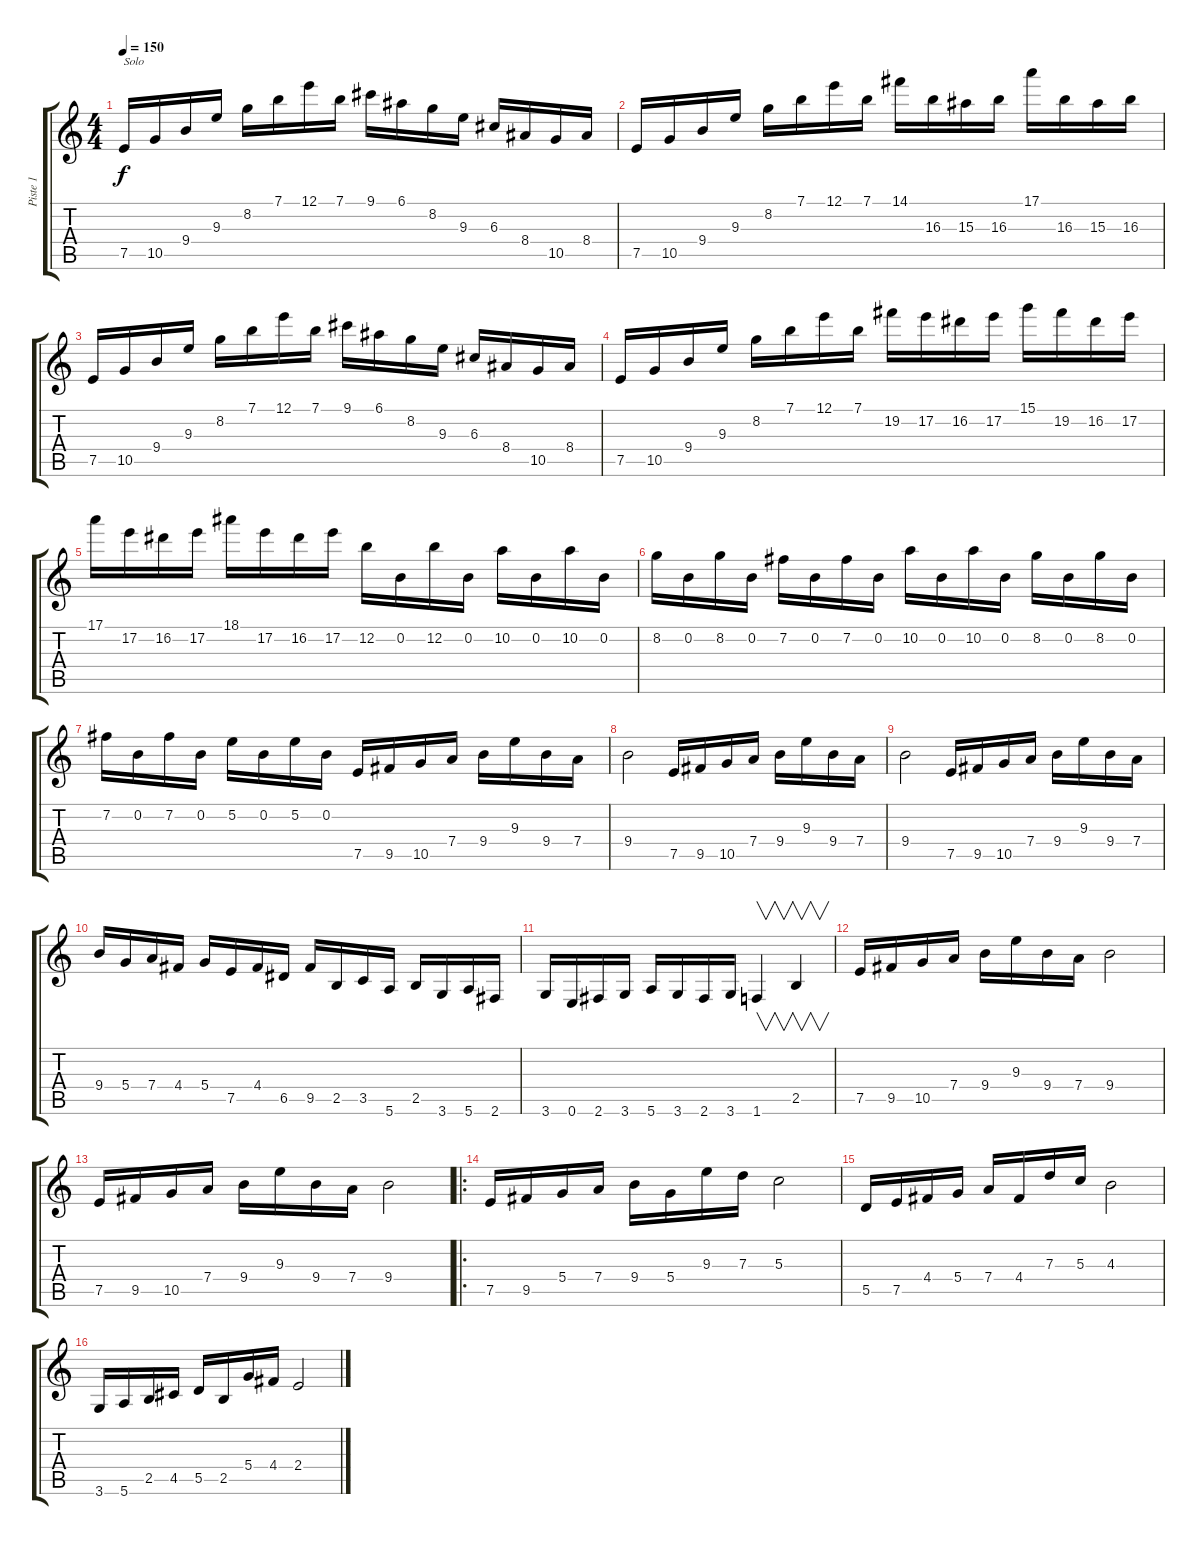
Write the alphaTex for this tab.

\track ("Piste 1" "Piste 1") {instrument distortionguitar}
\staff {score tabs}
\tuning (E4 B3 G3 D3 A2 E2) {hide}
\ts (4 4)
\tempo 150
\clef g2
\ks c
7.5.16{txt "Solo" dy f} 10.5.16 9.4.16 9.3.16 8.2.16 7.1.16 12.1.16 7.1.16 9.1.16 6.1.16 8.2.16 9.3.16 6.3.16 8.4.16 10.5.16 8.4.16 |
7.5.16 10.5.16 9.4.16 9.3.16 8.2.16 7.1.16 12.1.16 7.1.16 14.1.16 16.3.16 15.3.16 16.3.16 17.1.16 16.3.16 15.3.16 16.3.16 |
7.5.16 10.5.16 9.4.16 9.3.16 8.2.16 7.1.16 12.1.16 7.1.16 9.1.16 6.1.16 8.2.16 9.3.16 6.3.16 8.4.16 10.5.16 8.4.16 |
7.5.16 10.5.16 9.4.16 9.3.16 8.2.16 7.1.16 12.1.16 7.1.16 19.2.16 17.2.16 16.2.16 17.2.16 15.1.16 19.2.16 16.2.16 17.2.16 |
17.1.16 17.2.16 16.2.16 17.2.16 18.1.16 17.2.16 16.2.16 17.2.16 12.2.16 0.2.16 12.2.16 0.2.16 10.2.16 0.2.16 10.2.16 0.2.16 |
8.2.16 0.2.16 8.2.16 0.2.16 7.2.16 0.2.16 7.2.16 0.2.16 10.2.16 0.2.16 10.2.16 0.2.16 8.2.16 0.2.16 8.2.16 0.2.16 |
7.2.16 0.2.16 7.2.16 0.2.16 5.2.16 0.2.16 5.2.16 0.2.16 7.5.16 9.5.16 10.5.16 7.4.16 9.4.16 9.3.16 9.4.16 7.4.16 |
9.4.2 7.5.16 9.5.16 10.5.16 7.4.16 9.4.16 9.3.16 9.4.16 7.4.16 |
9.4.2 7.5.16 9.5.16 10.5.16 7.4.16 9.4.16 9.3.16 9.4.16 7.4.16 |
9.4.16 5.4.16 7.4.16 4.4.16 5.4.16 7.5.16 4.4.16 6.5.16 9.5.16 2.5.16 3.5.16 5.6.16 2.5.16 3.6.16 5.6.16 2.6.16 |
3.6.16 0.6.16 2.6.16 3.6.16 5.6.16 3.6.16 2.6.16 3.6.16 1.6.4{v} 2.5.4{v} |
7.5.16 9.5.16 10.5.16 7.4.16 9.4.16 9.3.16 9.4.16 7.4.16 9.4.2 |
7.5.16 9.5.16 10.5.16 7.4.16 9.4.16 9.3.16 9.4.16 7.4.16 9.4.2 |
\ro
7.5.16 9.5.16 5.4.16 7.4.16 9.4.16 5.4.16 9.3.16 7.3.16 5.3.2 |
5.5.16 7.5.16 4.4.16 5.4.16 7.4.16 4.4.16 7.3.16 5.3.16 4.3.2 |
3.6.16 5.6.16 2.5.16 4.5.16 5.5.16 2.5.16 5.4.16 4.4.16 2.4.2
